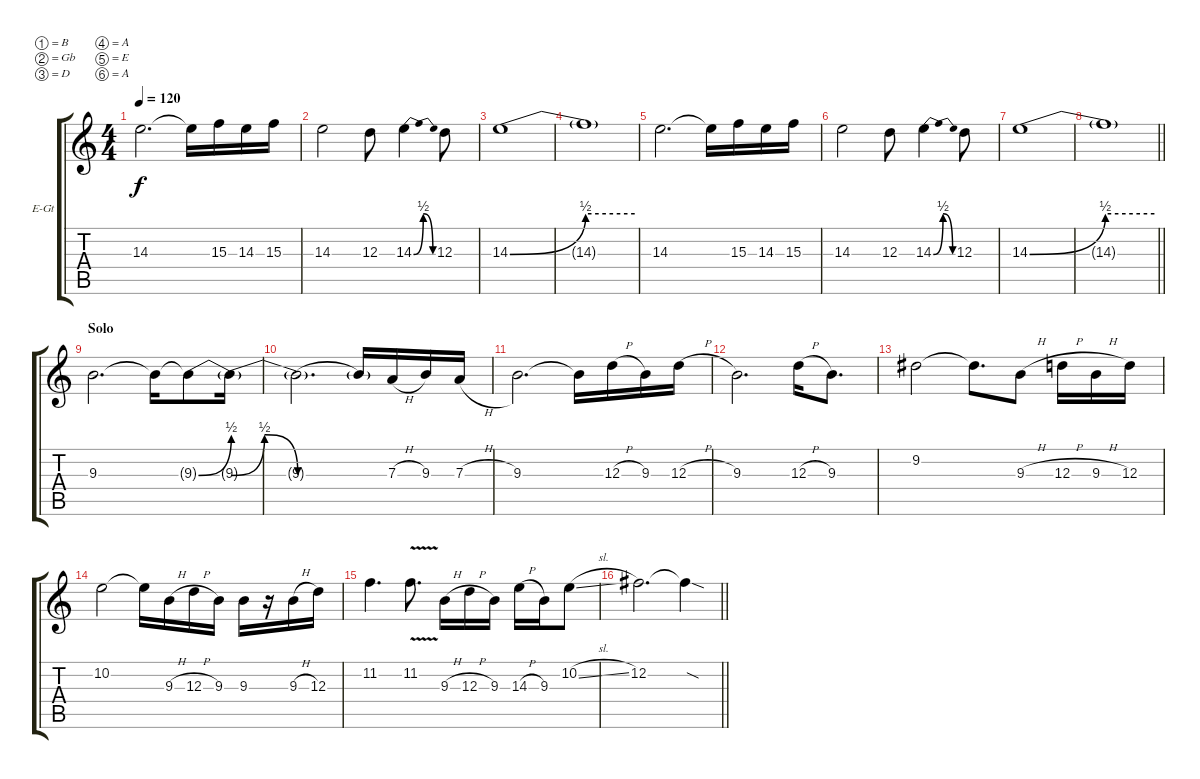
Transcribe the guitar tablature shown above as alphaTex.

\bracketExtendMode groupsimilarinstruments
\firstSystemTrackNameOrientation horizontal
\otherSystemsTrackNameOrientation horizontal
\track ("Lead Gtr. " "E-Gt") {instrument distortionguitar}
\staff {score tabs}
\tuning (B3 Gb3 D3 A2 E2 A1)
\ts (4 4)
\section ("" "")
\tempo 120
\clef g2
\ks c
14.3.2{d dy f} 14.3{t}.16 15.3.16 14.3.16 15.3.16 |
14.3.2 12.3.8 14.3{be (bendrelease 0 0 30 2 30 2 60 0)}.4 12.3.8 |
14.3{be (bend 0 0 60 2)}.1 |
14.3{be (hold 0 2 60 2) t}.1 |
14.3.2{d} 14.3{t}.16 15.3.16 14.3.16 15.3.16 |
14.3.2 12.3.8 14.3{be (bendrelease 0 0 30 2 30 2 60 0)}.4 12.3.8 |
14.3{be (bend 0 0 60 2)}.1 |
\barLineRight lightlight
14.3{be (hold 0 2 60 2) t}.1 |
\section ("" "Solo")
9.3.2{d} 9.3{t}.16 9.3{be (bend 0 0 60 2) t}.8 9.3{be (bendrelease 0 0 30 2 30 2 60 0) t}.16 |
9.3{be (hold 0 0 60 0) t}.2{d} 9.3{be (hold 0 0 60 0) t}.16 7.3{h}.16 9.3.16 7.3{h}.16 |
9.3.2{d} 9.3{t}.16 12.3{h}.16 9.3.16 12.3{h}.16 |
9.3.2{d} 12.3{h}.16 9.3.8{d} |
9.2.2 9.2{t}.8{d} 9.3{h}.8 12.3{h}.16 9.3{h}.16 12.3.16 |
10.2.2 10.2{t}.16 9.3{h}.16 12.3{h}.16 9.3.16 9.3.16 r.16 9.3{h}.16 12.3.16 |
11.2.4{d} 11.2{v}.8{d} 9.3{h}.16 12.3{h}.16 9.3.16 14.3{h}.16 9.3.16 10.2{sl}.8 |
\barLineRight lightlight
12.2.2{d} 12.2{sod t}.4
